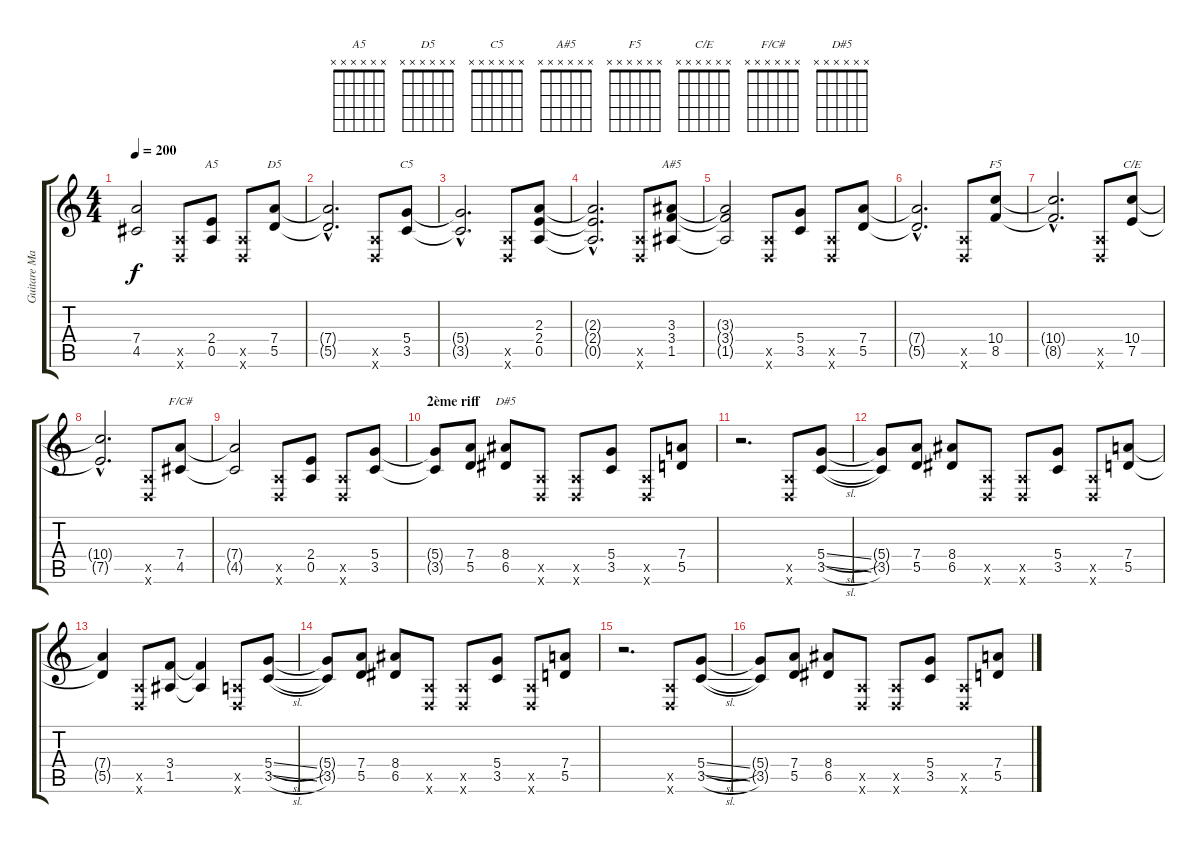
\track ("Guitare Mathieu" "Guitare Ma") {instrument distortionguitar}
\staff {score tabs}
\tuning (E4 B3 G3 D3 A2 D2) {hide}
\chord ("A5" x x x x x x)
\chord ("D5" x x x x x x)
\chord ("C5" x x x x x x)
\chord ("A#5" x x x x x x)
\chord ("F5" x x x x x x)
\chord ("C/E" x x x x x x)
\chord ("F/C#" x x x x x x)
\chord ("D#5" x x x x x x)
\ts (4 4)
\tempo 200
\clef g2
\ks c
(7.4{t} 4.5{t}).2{dy f} (0.5{x} 0.6{x}).8 (2.4 0.5).8{ch "A5"} (0.5{x} 0.6{x}).8 (7.4 5.5).8{ch "D5"} |
(7.4{hac t} 5.5{hac t}).2{d} (0.5{x} 0.6{x}).8 (5.4 3.5).8{ch "C5"} |
(5.4{hac t} 3.5{hac t}).2{d} (0.5{x} 0.6{x}).8 (2.3 2.4 0.5).8 |
(2.3{hac t} 2.4{hac t} 0.5{hac t}).2{d} (0.5{x} 0.6{x}).8 (3.3 3.4 1.5).8{ch "A#5"} |
(3.3{t} 3.4{t} 1.5{t}).2 (0.5{x} 0.6{x}).8 (5.4 3.5).8 (0.5{x} 0.6{x}).8 (7.4 5.5).8 |
(7.4{hac t} 5.5{hac t}).2{d} (0.5{x} 0.6{x}).8 (10.4 8.5).8{ch "F5"} |
(10.4{hac t} 8.5{hac t}).2{d} (0.5{x} 0.6{x}).8 (10.4 7.5).8{ch "C/E"} |
(10.4{hac t} 7.5{hac t}).2{d} (0.5{x} 0.6{x}).8 (7.4 4.5).8{ch "F/C#"} |
(7.4{t} 4.5{t}).2 (0.5{x} 0.6{x}).8 (2.4 0.5).8 (0.5{x} 0.6{x}).8 (5.4 3.5).8 |
\section ("" "2ème riff")
(5.4{t} 3.5{t}).8 (7.4 5.5).8 (8.4 6.5).8{ch "D#5"} (0.5{x} 0.6{x}).8 (0.5{x} 0.6{x}).8 (5.4 3.5).8 (0.5{x} 0.6{x}).8 (7.4 5.5).8 |
r.2{d} (0.5{x} 0.6{x}).8 (5.4{sl} 3.5{sl}).8 |
(5.4{t} 3.5{t}).8 (7.4 5.5).8 (8.4 6.5).8 (0.5{x} 0.6{x}).8 (0.5{x} 0.6{x}).8 (5.4 3.5).8 (0.5{x} 0.6{x}).8 (7.4 5.5).8 |
(7.4{t} 5.5{t}).4 (0.5{x} 0.6{x}).8 (3.4 1.5).8 (3.4{t} 1.5{t}).4 (0.5{x} 0.6{x}).8 (5.4{sl} 3.5{sl}).8 |
(5.4{t} 3.5{t}).8 (7.4 5.5).8 (8.4 6.5).8 (0.5{x} 0.6{x}).8 (0.5{x} 0.6{x}).8 (5.4 3.5).8 (0.5{x} 0.6{x}).8 (7.4 5.5).8 |
r.2{d} (0.5{x} 0.6{x}).8 (5.4{sl} 3.5{sl}).8 |
(5.4{t} 3.5{t}).8 (7.4 5.5).8 (8.4 6.5).8 (0.5{x} 0.6{x}).8 (0.5{x} 0.6{x}).8 (5.4 3.5).8 (0.5{x} 0.6{x}).8 (7.4 5.5).8
